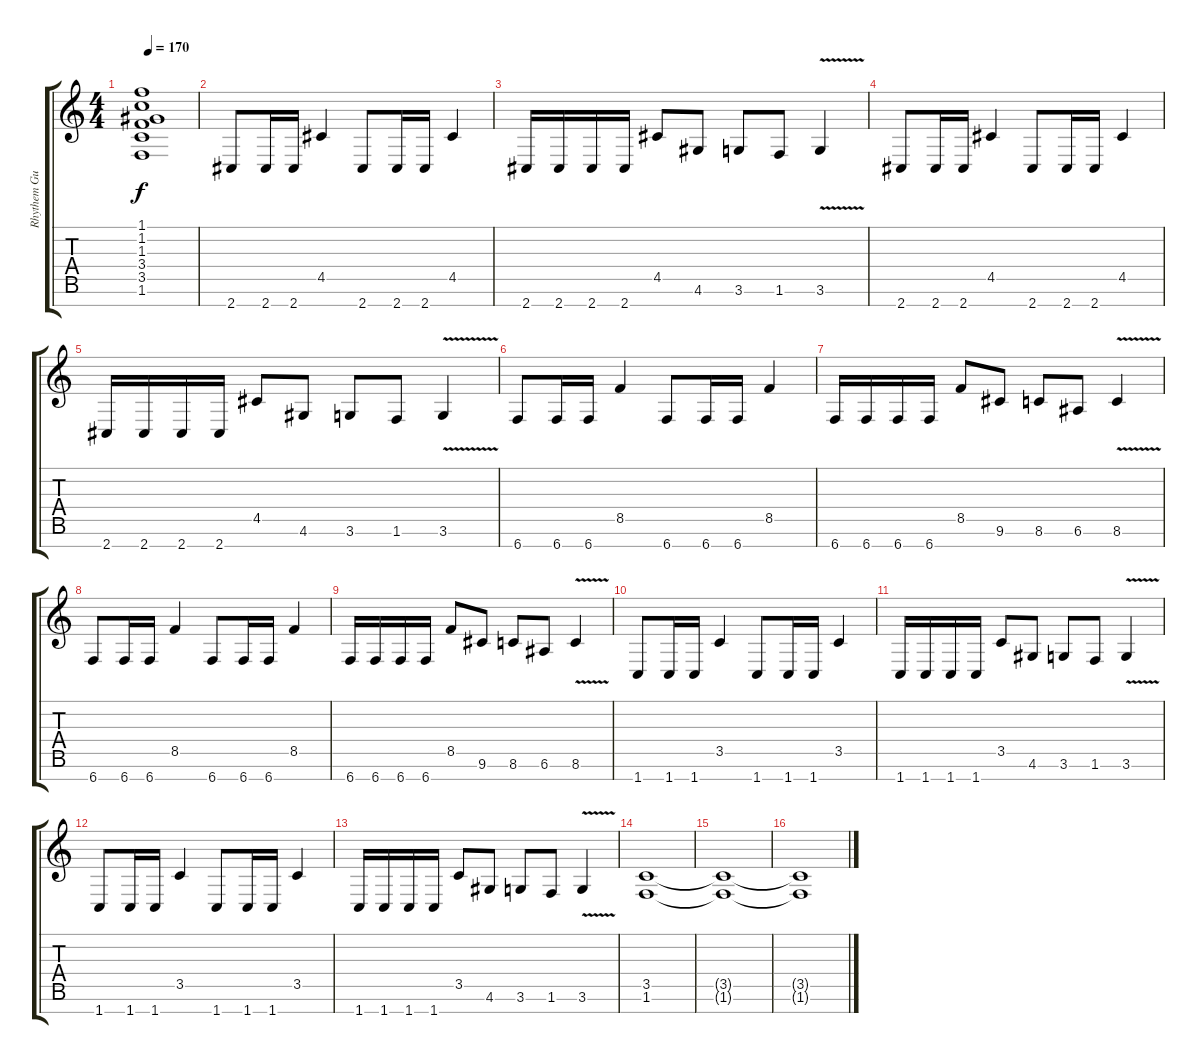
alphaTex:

\track ("Rhythem Guit. 1" "Rhythem Gu") {instrument distortionguitar}
\staff {score tabs}
\tuning (E4 B3 G3 D3 A2 E2 B1) {hide}
\ts (4 4)
\tempo 170
\clef g2
\ks c
(1.1{t} 1.2{t} 1.3{t} 3.4{t} 3.5{t} 1.6{t}).1{dy f} |
2.7.8{instrument distortionguitar} 2.7.16 2.7.16 4.5.4 2.7.8 2.7.16 2.7.16 4.5.4 |
2.7.16 2.7.16 2.7.16 2.7.16 4.5.8 4.6.8 3.6.8 1.6.8 3.6{v}.4 |
2.7.8 2.7.16 2.7.16 4.5.4 2.7.8 2.7.16 2.7.16 4.5.4 |
2.7.16 2.7.16 2.7.16 2.7.16 4.5.8 4.6.8 3.6.8 1.6.8 3.6{v}.4 |
6.7.8 6.7.16 6.7.16 8.5.4 6.7.8 6.7.16 6.7.16 8.5.4 |
6.7.16 6.7.16 6.7.16 6.7.16 8.5.8 9.6.8 8.6.8 6.6.8 8.6{v}.4 |
6.7.8 6.7.16 6.7.16 8.5.4 6.7.8 6.7.16 6.7.16 8.5.4 |
6.7.16 6.7.16 6.7.16 6.7.16 8.5.8 9.6.8 8.6.8 6.6.8 8.6{v}.4 |
1.7.8 1.7.16 1.7.16 3.5.4 1.7.8 1.7.16 1.7.16 3.5.4 |
1.7.16 1.7.16 1.7.16 1.7.16 3.5.8 4.6.8 3.6.8 1.6.8 3.6{v}.4 |
1.7.8 1.7.16 1.7.16 3.5.4 1.7.8 1.7.16 1.7.16 3.5.4 |
1.7.16 1.7.16 1.7.16 1.7.16 3.5.8 4.6.8 3.6.8 1.6.8 3.6{v}.4 |
(3.5 1.6).1 |
(3.5{t} 1.6{t}).1 |
(3.5{t} 1.6{t}).1
